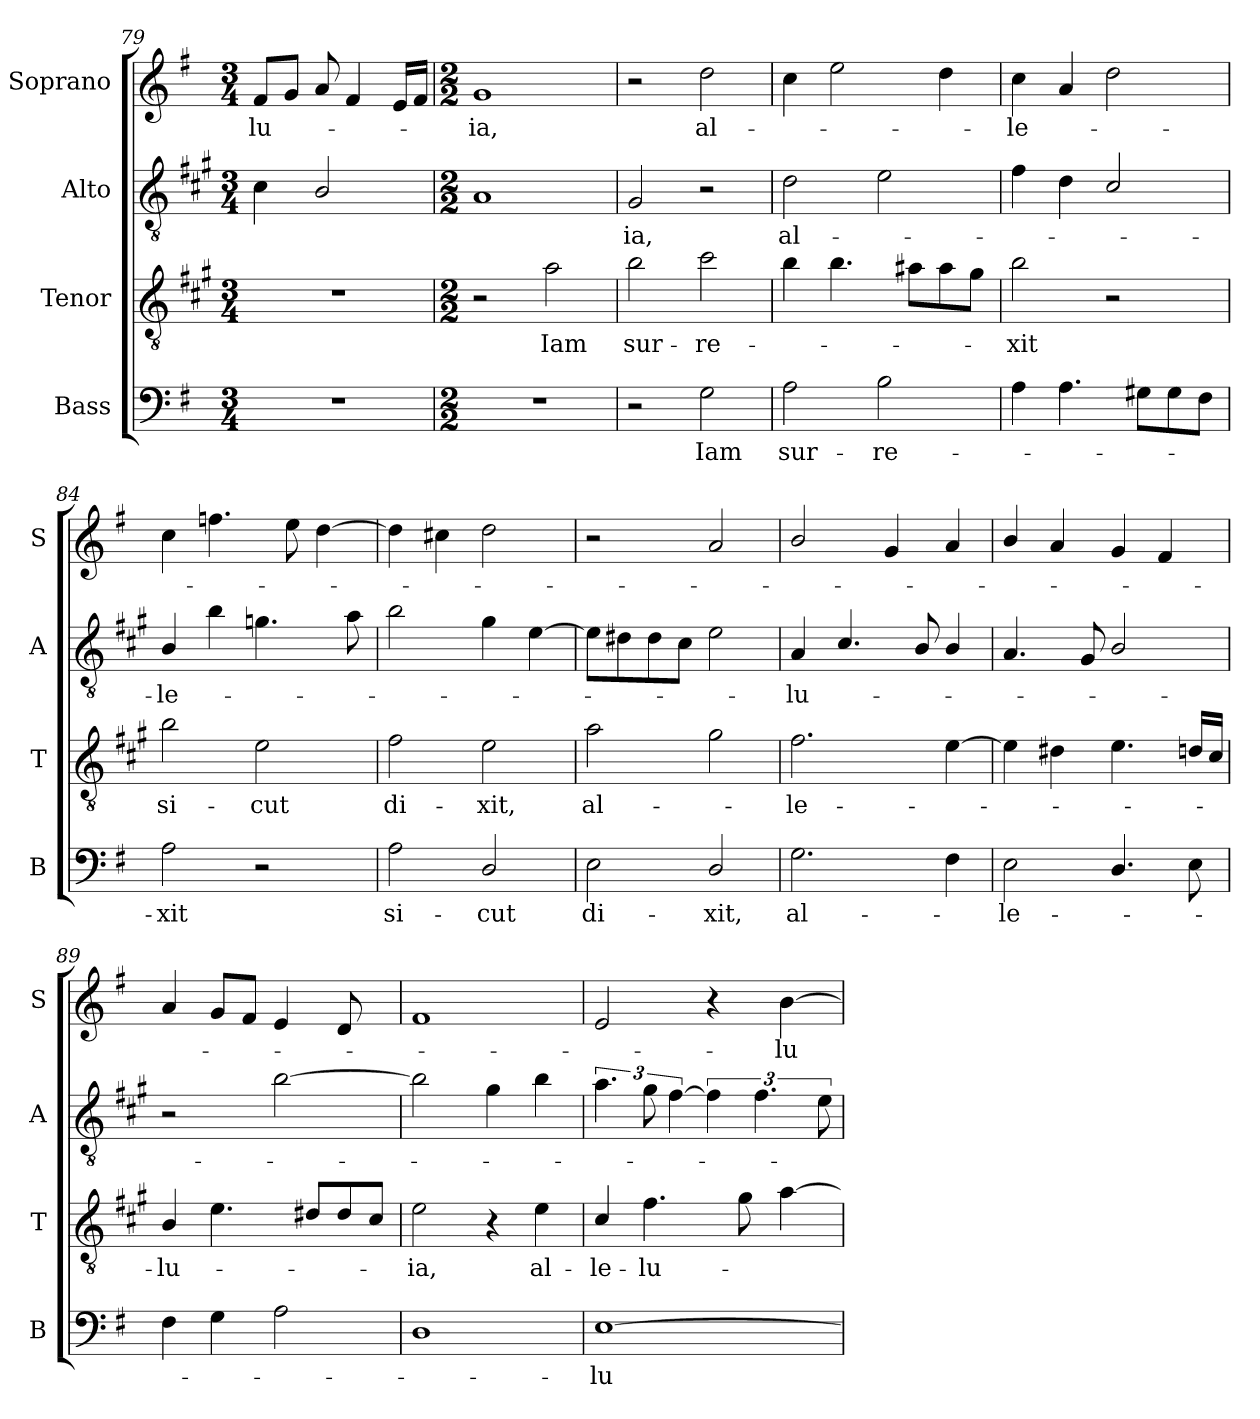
**kern	**text	**kern	**text	**kern	**text	**kern	**text
*part4	*part4	*part3	*part3	*part2	*part2	*part1	*part1
*staff4	*staff4	*staff3	*staff3	*staff2	*staff2	*staff1	*staff1
*I"Bass	*	*I"Tenor	*	*I"Alto	*	*I"Soprano	*
*I'B	*	*I'T	*	*I'A	*	*I'S	*
*clefF4	*	*clefGv2	*	*clefGv2	*	*clefG2	*
*	*	*ITrd1c2	*	*ITrd1c2	*	*	*
*k[f#]	*	*k[f#]	*	*k[f#]	*	*k[f#]	*
*G:	*	*G:	*	*G:	*	*G:	*
*M3/4	*	*M3/4	*	*M3/4	*	*M3/4	*
=79	=79	=79	=79	=79	=79	=79	=79
2.r	.	2.r	.	4B\	.	8f#/L	-lu-
.	.	.	.	.	.	8g/J	.
.	.	.	.	2A/	.	8a/	.
.	.	.	.	.	.	4f#/	.
.	.	.	.	.	.	16e/LL	.
.	.	.	.	.	.	16f#/JJ	.
!!LO:LB:g=z
=80	=80	=80	=80	=80	=80	=80	=80
*M2/2	*	*M2/2	*	*M2/2	*	*M2/2	*
1r	.	2r	.	1G	.	1g	-ia,
.	.	2g\	Iam	.	.	.	.
=81	=81	=81	=81	=81	=81	=81	=81
2r	.	2a\	sur-	2F#/	-ia,	2r	.
2G\	Iam	2b\	-re-	2r	.	2dd\	al-
=82	=82	=82	=82	=82	=82	=82	=82
2A\	sur-	4a\	.	2c\	al-	4cc\	.
.	.	4.a\	.	.	.	2ee\	.
2B\	-re-	.	.	2d\	.	.	.
.	.	8g#X\L	.	.	.	.	.
.	.	8g#\	.	.	.	4dd\	.
.	.	8f#\J	.	.	.	.	.
=83	=83	=83	=83	=83	=83	=83	=83
4A\	.	2a\	-xit	4e\	.	4cc\	-le-
4.A\	.	.	.	4c\	.	4a/	.
.	.	2r	.	2B/	.	2dd\	.
8G#X\L	.	.	.	.	.	.	.
8G#\	.	.	.	.	.	.	.
8F#\J	.	.	.	.	.	.	.
=84	=84	=84	=84	=84	=84	=84	=84
2A\	-xit	2a\	si-	4A/	-le-	4cc\	.
.	.	.	.	4a\	.	4.ffn\	.
2r	.	2d\	-cut	4.fn\	.	.	.
.	.	.	.	.	.	8ee\	.
.	.	.	.	.	.	[4dd\	.
.	.	.	.	8g\	.	.	.
=85	=85	=85	=85	=85	=85	=85	=85
2A\	si-	2e\	di-	2a\	.	4dd\]	.
.	.	.	.	.	.	4cc#X\	.
2D/	-cut	2d\	-xit,	4f#\	.	2dd\	.
.	.	.	.	[4d\	.	.	.
!!LO:LB:g=z
=86	=86	=86	=86	=86	=86	=86	=86
2E\	di-	2g\	al-	8d\L]	.	2r	.
.	.	.	.	8c#X\	.	.	.
.	.	.	.	8c#\	.	.	.
.	.	.	.	8B\J	.	.	.
2D/	-xit,	2f#\	.	2d\	.	2a/	.
=87	=87	=87	=87	=87	=87	=87	=87
2.G\	al-	2.e\	-le-	4G/	-lu-	2b/	.
.	.	.	.	4.B/	.	.	.
.	.	.	.	.	.	4g/	.
.	.	.	.	8A/	.	.	.
4F#\	.	[4d\	.	4A/	.	4a/	.
=88	=88	=88	=88	=88	=88	=88	=88
2E\	-le-	4d\]	.	4.G/	.	4b/	.
.	.	4c#X\	.	.	.	4a/	.
.	.	.	.	8F#/	.	.	.
4.D/	.	4.d\	.	2A/	.	4g/	.
.	.	.	.	.	.	4f#/	.
8E\	.	16cn/LL	.	.	.	.	.
.	.	16B/JJ	.	.	.	.	.
=89	=89	=89	=89	=89	=89	=89	=89
4F#\	.	4A/	-lu-	2r	.	4a/	.
4G\	.	4.d\	.	.	.	8g/L	.
.	.	.	.	.	.	8f#/J	.
2A\	.	.	.	[<2a\	.	4e/	.
.	.	8c#X/L	.	.	.	.	.
.	.	8c#/	.	.	.	8d/	.
.	.	8B/J	.	.	.	8ryy	.
=90	=90	=90	=90	=90	=90	=90	=90
1D	.	2d\	-ia,	2a\]	.	1f#	.
.	.	4r	.	4f#\	.	.	.
.	.	4d\	al-	4a\	.	.	.
=91	=91	=91	=91	=91	=91	=91	=91
[>1E	-lu-	4B/	-le-	6.g\	.	2e/	.
.	.	4.e\	-lu-	12f#\	.	.	.
.	.	.	.	[6e\	.	.	.
.	.	.	.	6e\]	.	4r	.
.	.	8f#\	.	.	.	.	.
.	.	.	.	6.e\	.	.	.
.	.	[4g\	.	.	.	[4b\	-lu-
.	.	.	.	12d\	.	.	.
=	=	=	=	=	=	=	=
*-	*-	*-	*-	*-	*-	*-	*-
